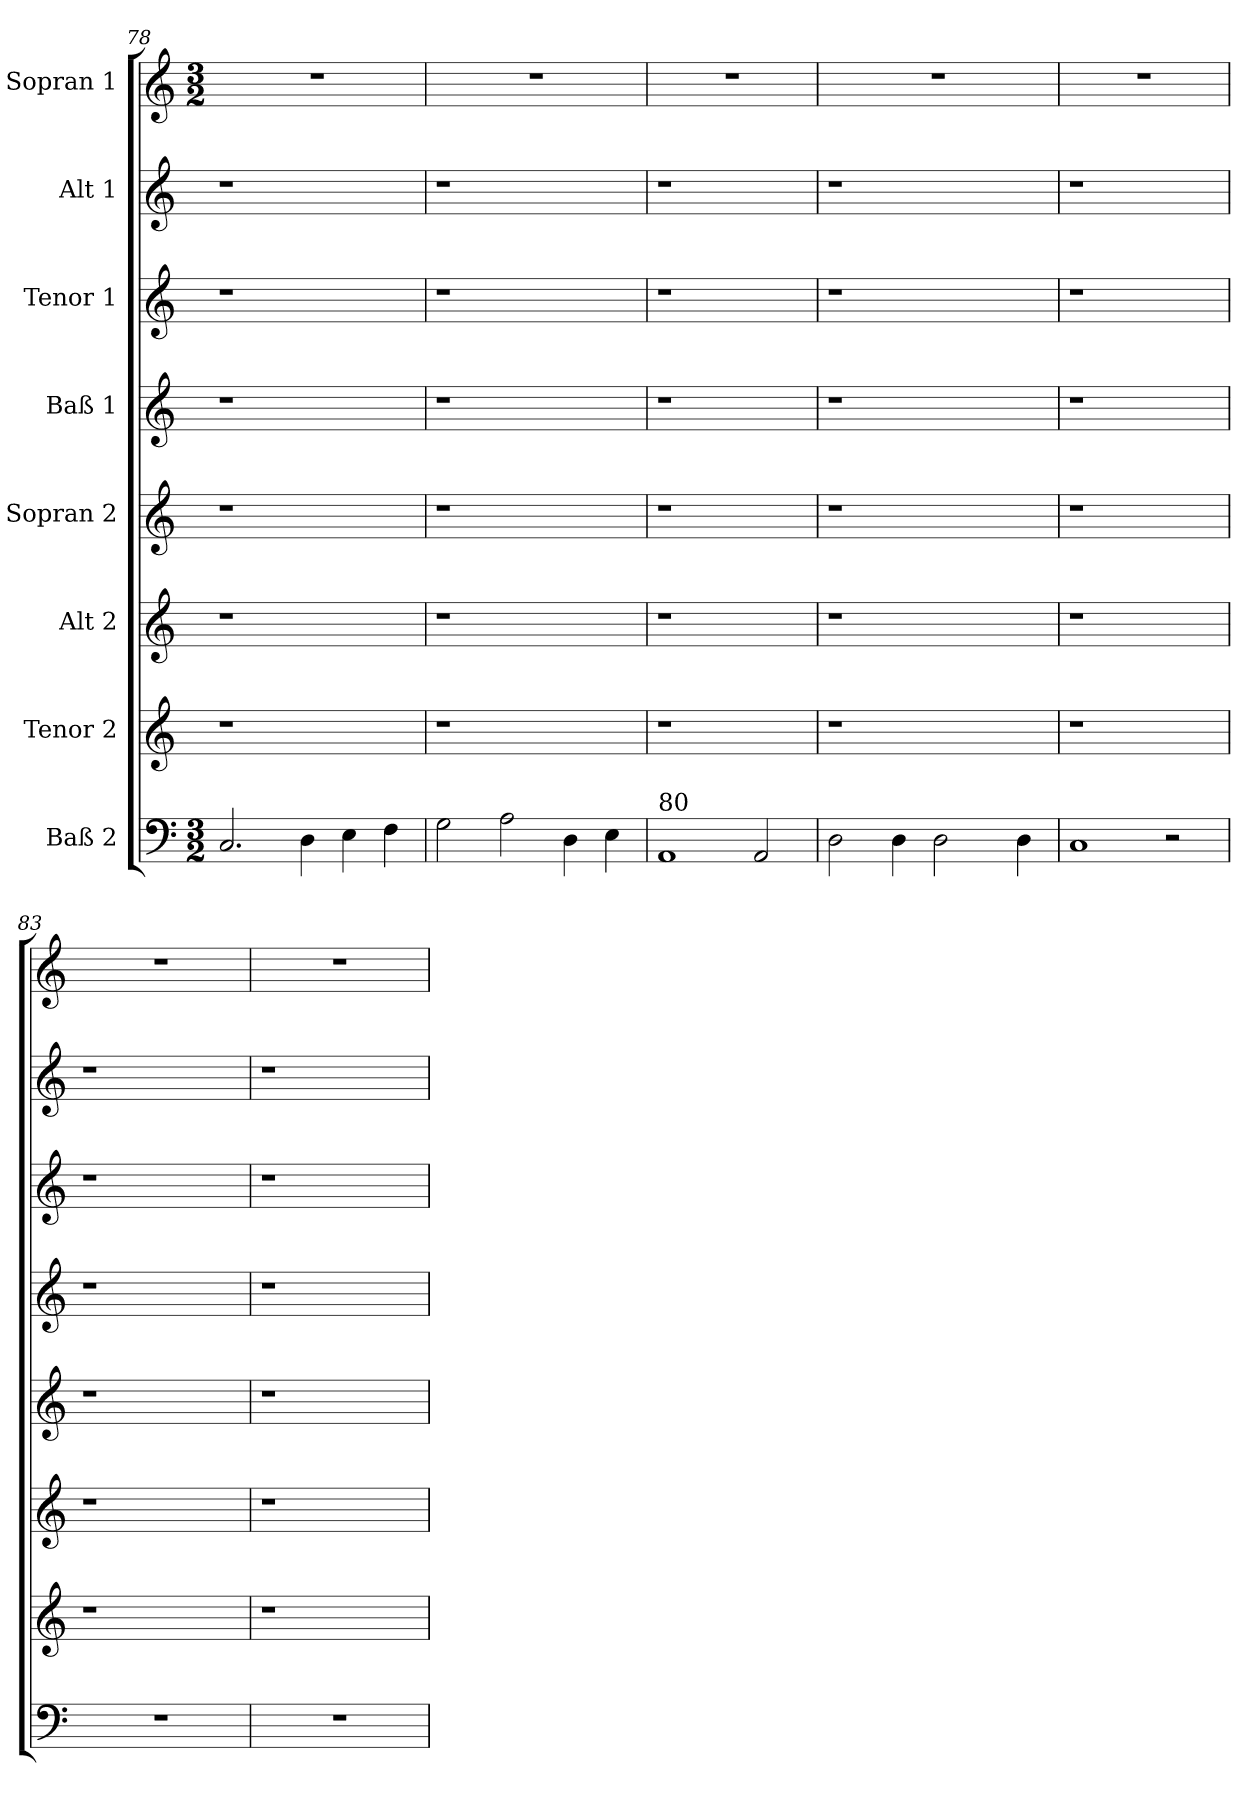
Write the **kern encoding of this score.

**kern	**kern	**kern	**kern	**kern	**kern	**kern	**kern
*part8	*part7	*part6	*part5	*part4	*part3	*part2	*part1
*staff8	*staff7	*staff6	*staff5	*staff4	*staff3	*staff2	*staff1
*I"Baß 2	*I"Tenor 2	*I"Alt 2	*I"Sopran 2	*I"Baß 1	*I"Tenor 1	*I"Alt 1	*I"Sopran 1
!!LO:PB:g=z
*clefF4	*clefG2	*clefG2	*clefG2	*clefG2	*clefG2	*clefG2	*clefG2
*k[]	*k[]	*k[]	*k[]	*k[]	*k[]	*k[]	*k[]
*M3/2	*	*	*	*	*	*	*M3/2
=78	=78	=78	=78	=78	=78	=78	=78
2.C/	1r	1r	1r	1r	1r	1r	1.r
4D\	.	.	.	.	.	.	.
4E\	2ryy	2ryy	2ryy	2ryy	2ryy	2ryy	.
4F\	.	.	.	.	.	.	.
=79	=79	=79	=79	=79	=79	=79	=79
2G\	1r	1r	1r	1r	1r	1r	1.r
2A\	.	.	.	.	.	.	.
4D\	2ryy	2ryy	2ryy	2ryy	2ryy	2ryy	.
4E\	.	.	.	.	.	.	.
=80	=80	=80	=80	=80	=80	=80	=80
!LO:TX:a:t=80	!	!	!	!	!	!	!
1AA	1r	1r	1r	1r	1r	1r	1.r
2AA/	2ryy	2ryy	2ryy	2ryy	2ryy	2ryy	.
=81	=81	=81	=81	=81	=81	=81	=81
2D\	1r	1r	1r	1r	1r	1r	1.r
4D\	.	.	.	.	.	.	.
2D\	.	.	.	.	.	.	.
.	2ryy	2ryy	2ryy	2ryy	2ryy	2ryy	.
4D\	.	.	.	.	.	.	.
=82	=82	=82	=82	=82	=82	=82	=82
1C	1r	1r	1r	1r	1r	1r	1.r
2r	2ryy	2ryy	2ryy	2ryy	2ryy	2ryy	.
=83	=83	=83	=83	=83	=83	=83	=83
1.r	1r	1r	1r	1r	1r	1r	1.r
.	2ryy	2ryy	2ryy	2ryy	2ryy	2ryy	.
=84	=84	=84	=84	=84	=84	=84	=84
1.r	1r	1r	1r	1r	1r	1r	1.r
.	2ryy	2ryy	2ryy	2ryy	2ryy	2ryy	.
=	=	=	=	=	=	=	=
*-	*-	*-	*-	*-	*-	*-	*-
